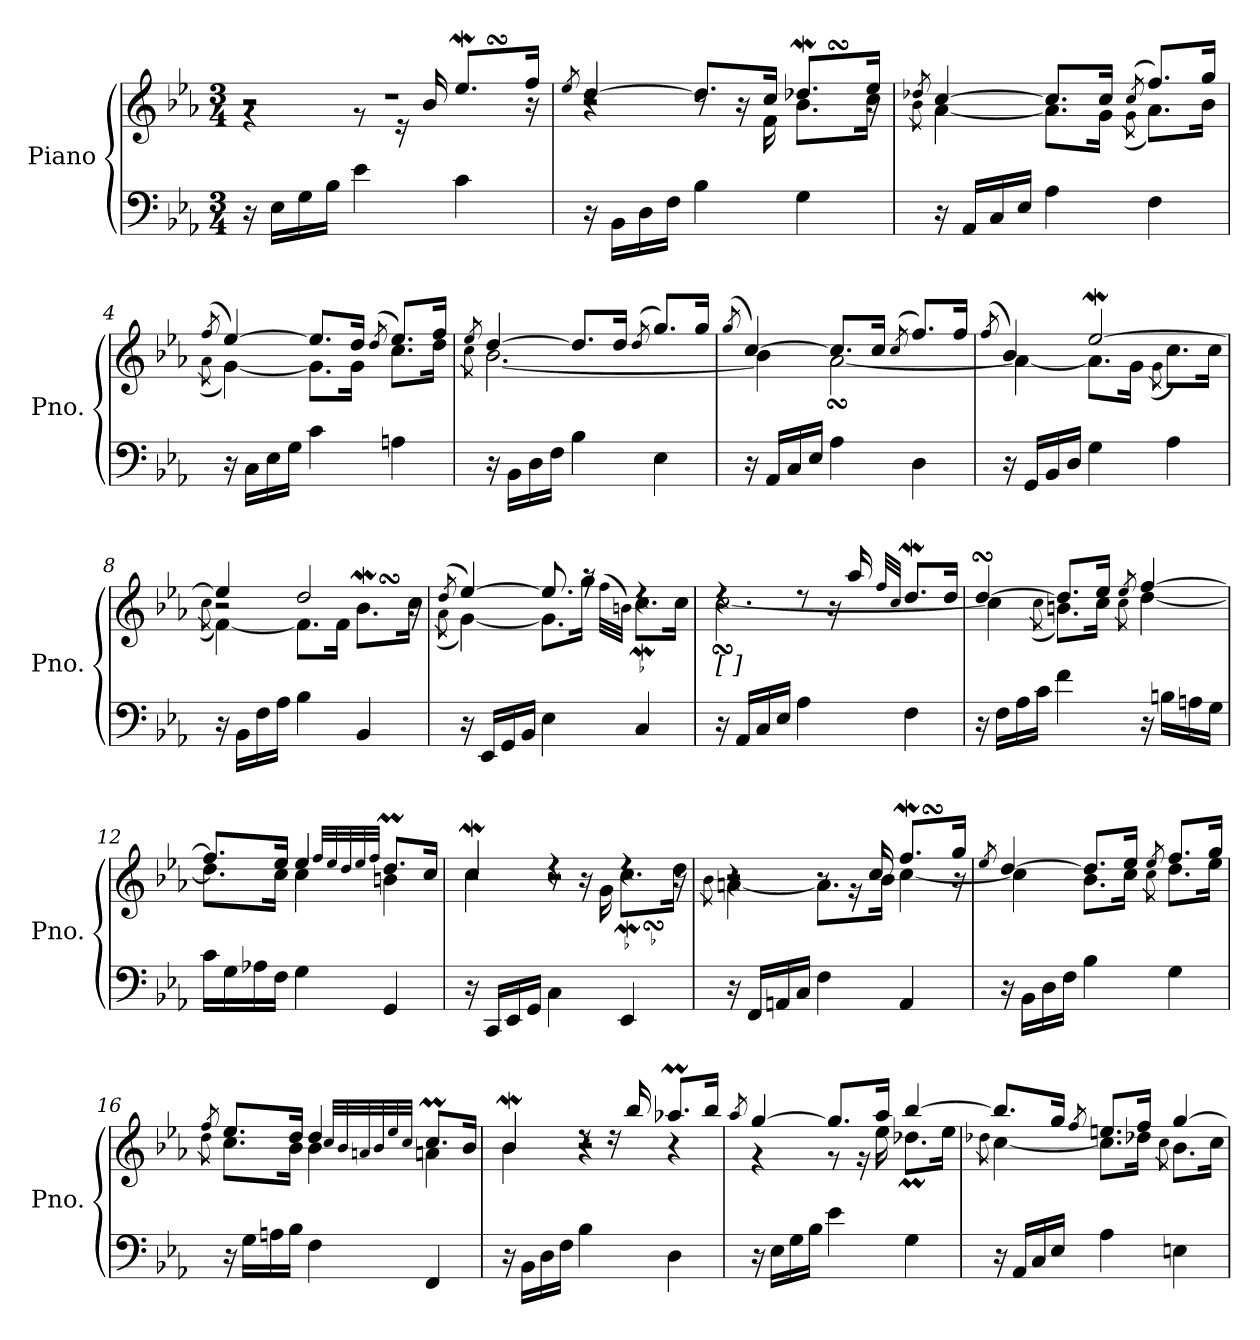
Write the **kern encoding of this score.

**kern	**kern
*part1	*part1
*staff2	*staff1
*I"Piano	*
*I'Pno.	*
*clefF4	*clefG2
*k[b-e-a-]	*k[b-e-a-]
*M3/4	*M3/4
=1	=1
*	*^
*	*	*^
16r	4rg	2.r	2r
16E-\LL	.	.	.
16G\	.	.	.
16B-\JJ	.	.	.
4e-\	8rg	.	.
.	16re	.	.
.	16b-/	.	.
4c\	8.ee-/L	.	16.ee-w\LLyy
.	.	.	16.ee-sSSs\JJyy
.	16ff/Jk	.	16r
=2	=2	=2	=2
.	8qee-/	.	.
16r	[4dd/	4r	2r
16BB-\LL	.	.	.
16D\	.	.	.
16F\JJ	.	.	.
4B-\	8.dd/L]	8r	.
.	.	16r	.
.	16cc/Jk	16f\	.
4G\	8.dd-X/L	8.b-\L	16.b-W\LLyy
.	.	.	16.b-sSSS\JJyy
.	16ee-/Jk	16cc\Jk	16r
*	*	*v	*v
=3	=3	=3
.	8qdd-X/	8qb-\
16r	[4cc/	[4a-\
16AA-/LL	.	.
16C/	.	.
16E-/JJ	.	.
4A-\	8.cc/L]	8.a-\L]
.	16cc/Jk	16g\Jk
.	(>8qcc/	(<8qg\
4F\	8.ff/L)	8.a-\L)
.	16gg/Jk	16b-\Jk
=4	=4	=4
.	(>8qff/	(<8qa-\
16r	[4ee-/)	[4g\)
16C\LL	.	.
16E-\	.	.
16G\JJ	.	.
4c\	8.ee-/L]	8.g\L]
.	16dd/Jk	16g\Jk
.	(>8qdd/	.
4An\	8.ee-/L)	8.cc\L
.	16ff/Jk	16dd\Jk
!!LO:LB:g=z	!!
=5	=5	=5
.	8qee-/	8qcc\
16r	[4dd/	[2.b-\
16BB-\LL	.	.
16D\	.	.
16F\JJ	.	.
4B-\	8.dd/L]	.
.	16dd/Jk	.
.	(>8qdd/	.
4E-\	8.gg/L)	.
.	16gg/Jk	.
=6	=6	=6
.	(>8qgg/	.
16r	[4cc/)	4b-\]
16AA-/LL	.	.
16C/	.	.
16E-/JJ	.	.
4A-\	8.cc/L]	[2a-sSSs\
.	16cc/Jk	.
.	(>8qcc/	.
4D\	8.ff/L)	.
.	16ff/Jk	.
=7	=7	=7
.	(>8qff/	.
16r	4b-/)	4a-\_
16GG/LL	.	.
16BB-/	.	.
16D/JJ	.	.
4G\	[2ee-w/	8.a-\L]
.	.	16g\Jk
.	.	(<8qg\
4A-\	.	8.cc\L)
.	.	16cc\Jk
=8	=8	=8
.	.	(<8qcc\
*	*	*^
16r	4ee-/]	[4f\)	2r
16BB-\LL	.	.	.
16F\	.	.	.
16A-\JJ	.	.	.
4B-\	2dd/	8.f\L]	.
.	.	16f\Jk	.
4BB-/	.	8.b-\L	16.b-W\LLyy
.	.	.	16.b-sSSS\JJyy
.	.	16cc\Jk	16r
*	*	*v	*v
!!LO:LB:g=z
=9	=9	=9
.	(>8qdd/	(<8qa-\
16r	[4ee-/)	[4g\)
16EE-/LL	.	.
16GG/	.	.
16BB-/JJ	.	.
4E-\	8.ee-/]	8.g\L]
.	16raa	16gg\Jk
.	.	(<32qff\LLL
.	.	32qbn\JJJ)
4C/	4rdd	8.ccW\L
.	.	16cc\Jk
=10	=10	=10
*	*	*^
!	!LO:TX:b:t=[  ]	!	!
16r	4rdd	[2.ccsSSS\	2.bn/yy
16AA-/LL	.	.	.
16C/	.	.	.
16E-/JJ	.	.	.
4A-\	8rdd	.	.
.	16r	.	.
.	16aa-/	.	.
.	32qff/LLL	.	.
.	32qcc/JJJ	.	.
4F\	8.ddW/L	.	.
.	16dd/Jk	.	.
*	*	*v	*v
=11	=11	=11
16r	[4ddsSsS/	4cc\]
16F\LL	.	.
16A-\	.	.
16c\JJ	.	.
.	.	(<8qcc\
4f\	8.dd/L]	8.bn\L)
.	16ee-/Jk	16cc\Jk
.	8qee-/	8qcc\
16r	[4ff/	[4dd\
16Bn\LL	.	.
16An\	.	.
16G\JJ	.	.
=12	=12	=12
16c\LL	8.ff/L]	8.dd\L]
16G\	.	.
16A-X\	.	.
16F\JJ	16ee-/Jk	16cc\Jk
4G\	4ee-/	4cc\
.	32qff/LLL	.
.	32qee-/	.
.	32qdd/	.
.	32qee-/	.
.	32qff/JJJ	.
4GG/	8.ddm/L	4bn\
.	16cc/Jk	.
!!LO:LB:g=z
=13	=13	=13
*	*^	*^
16r	4ccW/	4cc\	4bn/yy	2r
16CC/LL	.	.	.	.
16EE-/	.	.	.	.
16GG/JJ	.	.	.	.
4C\	4rdd	8r	2r	.
.	.	16r	.	.
.	.	16g\	.	.
4EE-/	4rdd	8.cc\L	.	16.ccW\LLyy
.	.	.	.	16.ccsSSS\JJyy
.	.	16dd\Jk	.	16r
*	*	*v	*v	*v
=14	=14	=14
.	.	8qb-\
*	*	*^
16r	4r	[4an\	2r
16FF/LL	.	.	.
16AAn/	.	.	.
16C/JJ	.	.	.
4F\	8r	8.a\L]	.
.	16rg	.	.
.	16cc/	16b-\Jk	.
4AA/	8.ff/L	[4cc\	16.ffW/LLyy
.	.	.	16.ffsSSS/JJyy
.	16gg/Jk	.	16r
*	*v	*v	*v
=15	=15
.	8qee-/
*	*^
16r	[4dd/	4cc\]
16BB-\LL	.	.
16D\	.	.
16F\JJ	.	.
4B-\	8.dd/L]	8.b-\L
.	16ee-/Jk	16cc\Jk
.	8qee-/	8qcc\
4G\	8.ff/L	8.dd\L
.	16gg/Jk	16ee-\Jk
!!LO:LB:g=z	!!
=16	=16	=16
.	8qff/	8qdd\
16r	8.ee-/L	8.cc\L
16G\LL	.	.
16An\	.	.
16B-\JJ	16dd/Jk	16b-\Jk
4F\	4dd/	4b-\
.	32qcc/LLL	.
.	32qb-/	.
.	32qan/	.
.	32qb-/	.
.	32qee-/	.
.	32qcc/JJJ	.
4FF/	8.ccM/L	4a\
.	16b-/Jk	.
=17	=17	=17
*	*	*^
16r	4b-W/	4b-\	4an/yy
16BB-\LL	.	.	.
16D\	.	.	.
16F\JJ	.	.	.
4B-\	8rdd	4r	2r
.	16rdd	.	.
.	16bb-/	.	.
4D\	8.aa-XM/L	4r	.
.	16bb-/Jk	.	.
*	*v	*v	*v
=18	=18
.	8qaa-/
*	*^
16r	[4gg/	4r
16E-\LL	.	.
16G\	.	.
16B-\JJ	.	.
4e-\	8.gg/L]	8r
.	.	16r
.	16aa-/Jk	16ee-\
4G\	[4bb-/	8.dd-XM\L
.	.	16ee-\Jk
!!LO:PB:g=z	!!
=19	=19	=19
.	.	8qdd-X\
16r	8.bb-/L]	[4cc\
16AA-/LL	.	.
16C/	.	.
16E-/JJ	16gg/Jk	.
.	8qff/	.
4A-\	8.een/L	8.cc\L]
.	16ff/Jk	16dd-\Jk
.	.	8qcc\
4En\	[4gg/	8.b-\L
.	.	16cc\Jk
*	*v	*v
=	=
*-	*-
